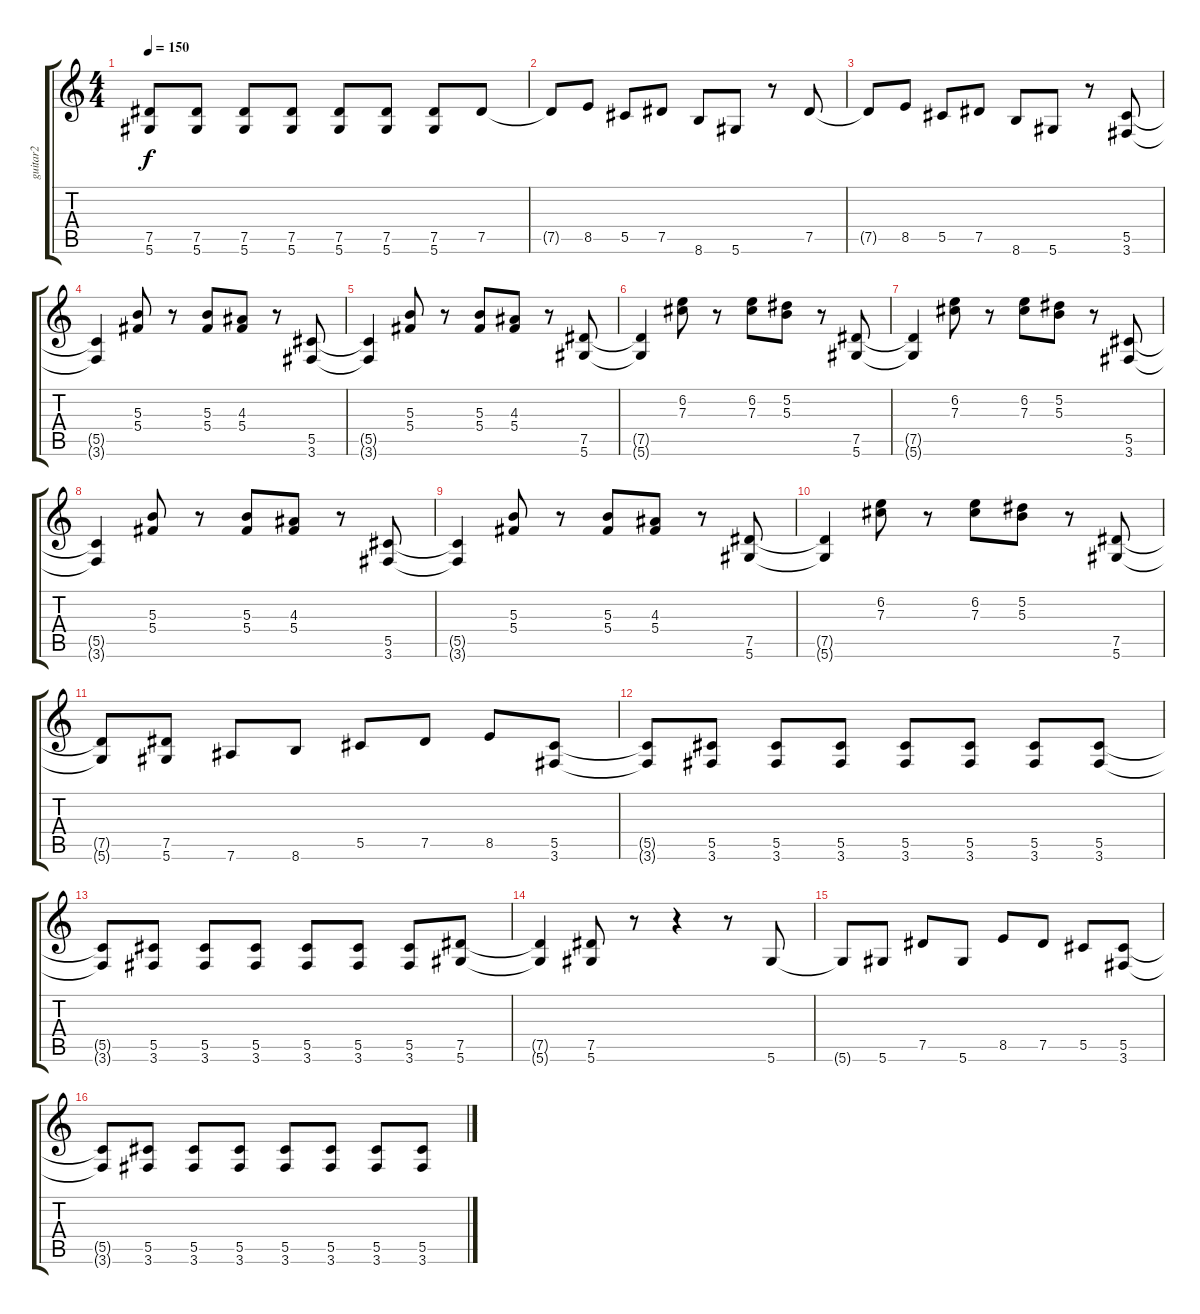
\track ("guitar2" "guitar2") {instrument distortionguitar}
\staff {score tabs}
\tuning (Eb4 Bb3 Gb3 Db3 Ab2 Eb2) {hide}
\ts (4 4)
\tempo 150
\clef g2
\ks c
(7.5 5.6).8{dy f} (7.5 5.6).8 (7.5 5.6).8 (7.5 5.6).8 (7.5 5.6).8 (7.5 5.6).8 (7.5 5.6).8 7.5.8 |
7.5{t}.8 8.5.8 5.5.8 7.5.8 8.6.8 5.6.8 r.8 7.5.8 |
7.5{t}.8 8.5.8 5.5.8 7.5.8 8.6.8 5.6.8 r.8 (5.5 3.6).8 |
(5.5{t} 3.6{t}).4 (5.3 5.4).8 r.8 (5.3 5.4).8 (4.3 5.4).8 r.8 (5.5 3.6).8 |
(5.5{t} 3.6{t}).4 (5.3 5.4).8 r.8 (5.3 5.4).8 (4.3 5.4).8 r.8 (7.5 5.6).8 |
(7.5{t} 5.6{t}).4 (6.2 7.3).8 r.8 (6.2 7.3).8 (5.2 5.3).8 r.8 (7.5 5.6).8 |
(7.5{t} 5.6{t}).4 (6.2 7.3).8 r.8 (6.2 7.3).8 (5.2 5.3).8 r.8 (5.5 3.6).8 |
(5.5{t} 3.6{t}).4 (5.3 5.4).8 r.8 (5.3 5.4).8 (4.3 5.4).8 r.8 (5.5 3.6).8 |
(5.5{t} 3.6{t}).4 (5.3 5.4).8 r.8 (5.3 5.4).8 (4.3 5.4).8 r.8 (7.5 5.6).8 |
(7.5{t} 5.6{t}).4 (6.2 7.3).8 r.8 (6.2 7.3).8 (5.2 5.3).8 r.8 (7.5 5.6).8 |
(7.5{t} 5.6{t}).8 (7.5 5.6).8 7.6.8 8.6.8 5.5.8 7.5.8 8.5.8 (5.5 3.6).8 |
(5.5{t} 3.6{t}).8 (5.5 3.6).8 (5.5 3.6).8 (5.5 3.6).8 (5.5 3.6).8 (5.5 3.6).8 (5.5 3.6).8 (5.5 3.6).8 |
(5.5{t} 3.6{t}).8 (5.5 3.6).8 (5.5 3.6).8 (5.5 3.6).8 (5.5 3.6).8 (5.5 3.6).8 (5.5 3.6).8 (7.5 5.6).8 |
(7.5{t} 5.6{t}).4 (7.5 5.6).8 r.8 r.4 r.8 5.6.8 |
5.6{t}.8 5.6.8 7.5.8 5.6.8 8.5.8 7.5.8 5.5.8 (5.5 3.6).8 |
(5.5{t} 3.6{t}).8 (5.5 3.6).8 (5.5 3.6).8 (5.5 3.6).8 (5.5 3.6).8 (5.5 3.6).8 (5.5 3.6).8 (5.5 3.6).8
